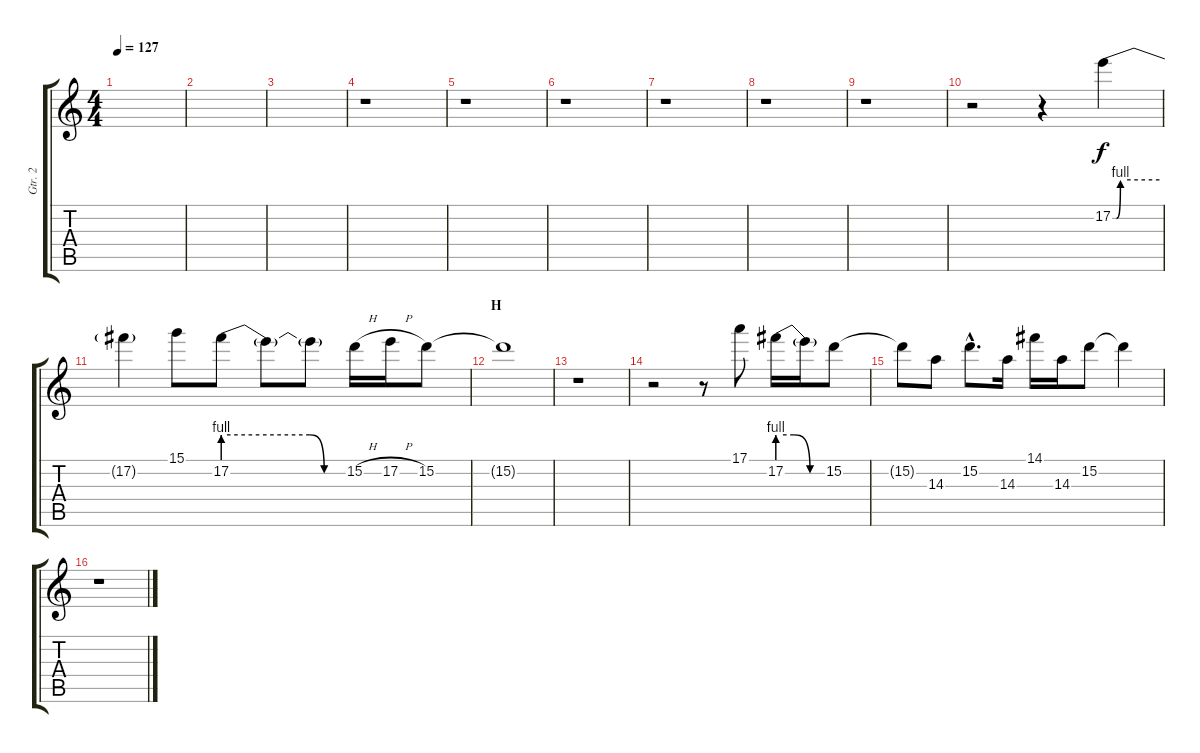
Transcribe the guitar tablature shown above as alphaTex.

\track ("Gtr. 2" "Gtr. 2") {instrument overdrivenguitar}
\staff {score tabs}
\tuning (E4 B3 G3 D3 A2 E2) {hide}
\ts (4 4)
\tempo 127
\clef g2
\ks c
|
|
|
r.1 |
r.1 |
r.1 |
r.1 |
r.1 |
r.1 |
r.2 r.4 17.2{be (custom 0 0 5 0 10 4 60 4)}.4 |
17.2{t}.4 15.1.8 17.2{be (custom 0 4 42 4 49 0 60 0)}.8 17.2{t}.8 17.2{t}.8 15.2{h}.16 17.2{h}.16 15.2.8 |
\section ("" "H")
15.2{t}.1 |
r.1 |
r.2 r.8 17.1.8 17.2{be (custom 0 4 20 4 40 0 60 0)}.16 17.2{t}.16 15.2.8 |
15.2{t}.8 14.3.8 15.2{hac}.8{d} 14.3.16 14.1.16 14.3.16 15.2.8 15.2{t}.4 |
r.1
